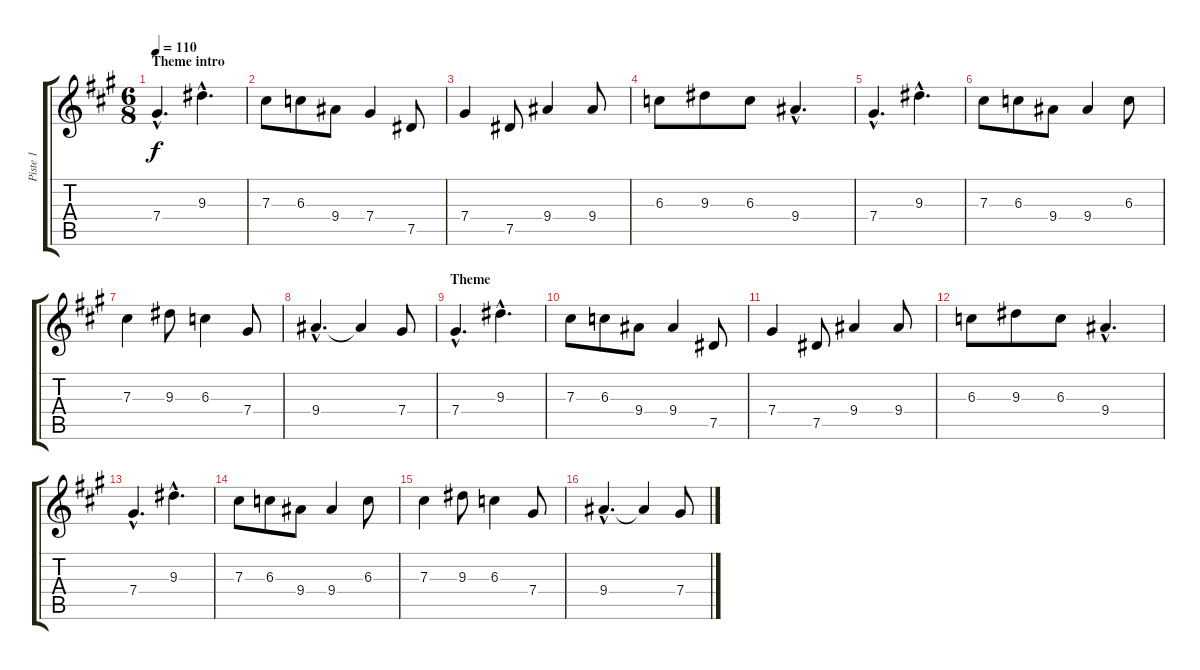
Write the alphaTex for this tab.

\track ("Piste 1" "Piste 1") {instrument distortionguitar}
\staff {score tabs}
\tuning (Eb4 Bb3 Gb3 Db3 Ab2 Eb2) {hide}
\ts (6 8)
\section ("" "Theme intro")
\tempo 110
\clef g2
\ks a
7.4{hac}.4{d dy f instrument distortionguitar} 9.3{hac}.4{d} |
7.3.8 6.3.8 9.4.8 7.4.4 7.5.8 |
7.4.4 7.5.8 9.4.4 9.4.8 |
6.3.8 9.3.8 6.3.8 9.4{hac}.4{d} |
7.4{hac}.4{d} 9.3{hac}.4{d} |
7.3.8 6.3.8 9.4.8 9.4.4 6.3.8 |
7.3.4 9.3.8 6.3.4 7.4.8 |
9.4{hac}.4{d} 9.4{t}.4 7.4.8 |
\section ("" "Theme")
7.4{hac}.4{d} 9.3{hac}.4{d} |
7.3.8 6.3.8 9.4.8 9.4.4 7.5.8 |
7.4.4 7.5.8 9.4.4 9.4.8 |
6.3.8 9.3.8 6.3.8 9.4{hac}.4{d} |
7.4{hac}.4{d} 9.3{hac}.4{d} |
7.3.8 6.3.8 9.4.8 9.4.4 6.3.8 |
7.3.4 9.3.8 6.3.4 7.4.8 |
9.4{hac}.4{d} 9.4{t}.4 7.4.8
